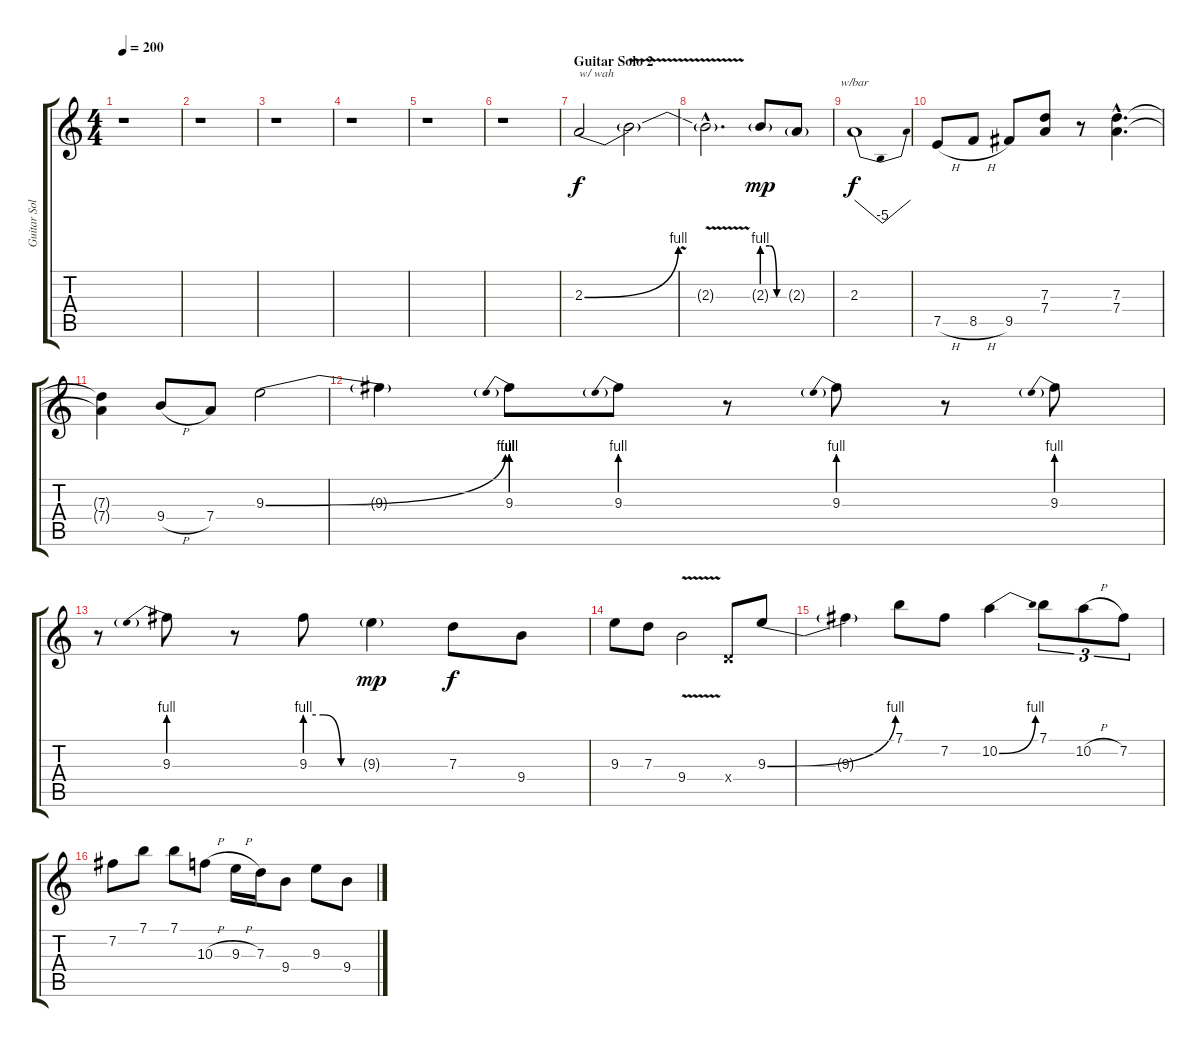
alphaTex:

\track ("Guitar Solo" "Guitar Sol") {instrument distortionguitar}
\staff {score tabs}
\tuning (E4 B3 G3 D3 A2 E2) {hide}
\ts (4 4)
\tempo 200
\clef g2
\ks c
r.1{dy f} |
r.1 |
r.1 |
r.1 |
r.1 |
r.1 |
\section ("" "Guitar Solo 2")
2.3{be (bend 0 0 60 4)}.2{txt "w/ wah"} 2.3{v t}.2 |
2.3{v hac t}.2{d} 2.3{be (custom 0 4 20 4 40 0 60 0) g}.8{dy mp} 2.3{g}.8 |
2.3.1{tbe (dip default 0 0 30 -20 60 0) dy f} |
7.5{h}.8 8.5{h}.8 9.5.8 (7.3 7.4).8 r.8 (7.3{hac} 7.4{hac}).4{d} |
(7.3{t} 7.4{t}).4 9.4{h}.8 7.4.8 9.3{be (bend 0 0 60 4)}.2 |
9.3{t}.4 9.3{be (prebend 0 4 60 4)}.8 9.3{be (prebend 0 4 60 4)}.8 r.8 9.3{be (prebend 0 4 60 4)}.8 r.8 9.3{be (prebend 0 4 60 4)}.8 |
r.8 9.3{be (prebend 0 4 60 4)}.8 r.8 9.3{be (custom 0 4 20 4 40 0 60 0)}.8 9.3{g}.4{dy mp} 7.3.8{dy f} 9.4.8 |
9.3.8 7.3.8 9.4{v}.2 0.4{x}.8 9.3{be (bend 0 0 60 4)}.8 |
9.3{t}.4 7.1.8 7.2.8 10.2{be (bend 0 0 60 4)}.4 7.1.8{tu (3 2)} 10.2{h}.8{tu (3 2)} 7.2.8{tu (3 2)} |
7.2.8 7.1.8 7.1.8 10.3{h}.8 9.3{h}.16 7.3.16 9.4.8 9.3.8 9.4.8
